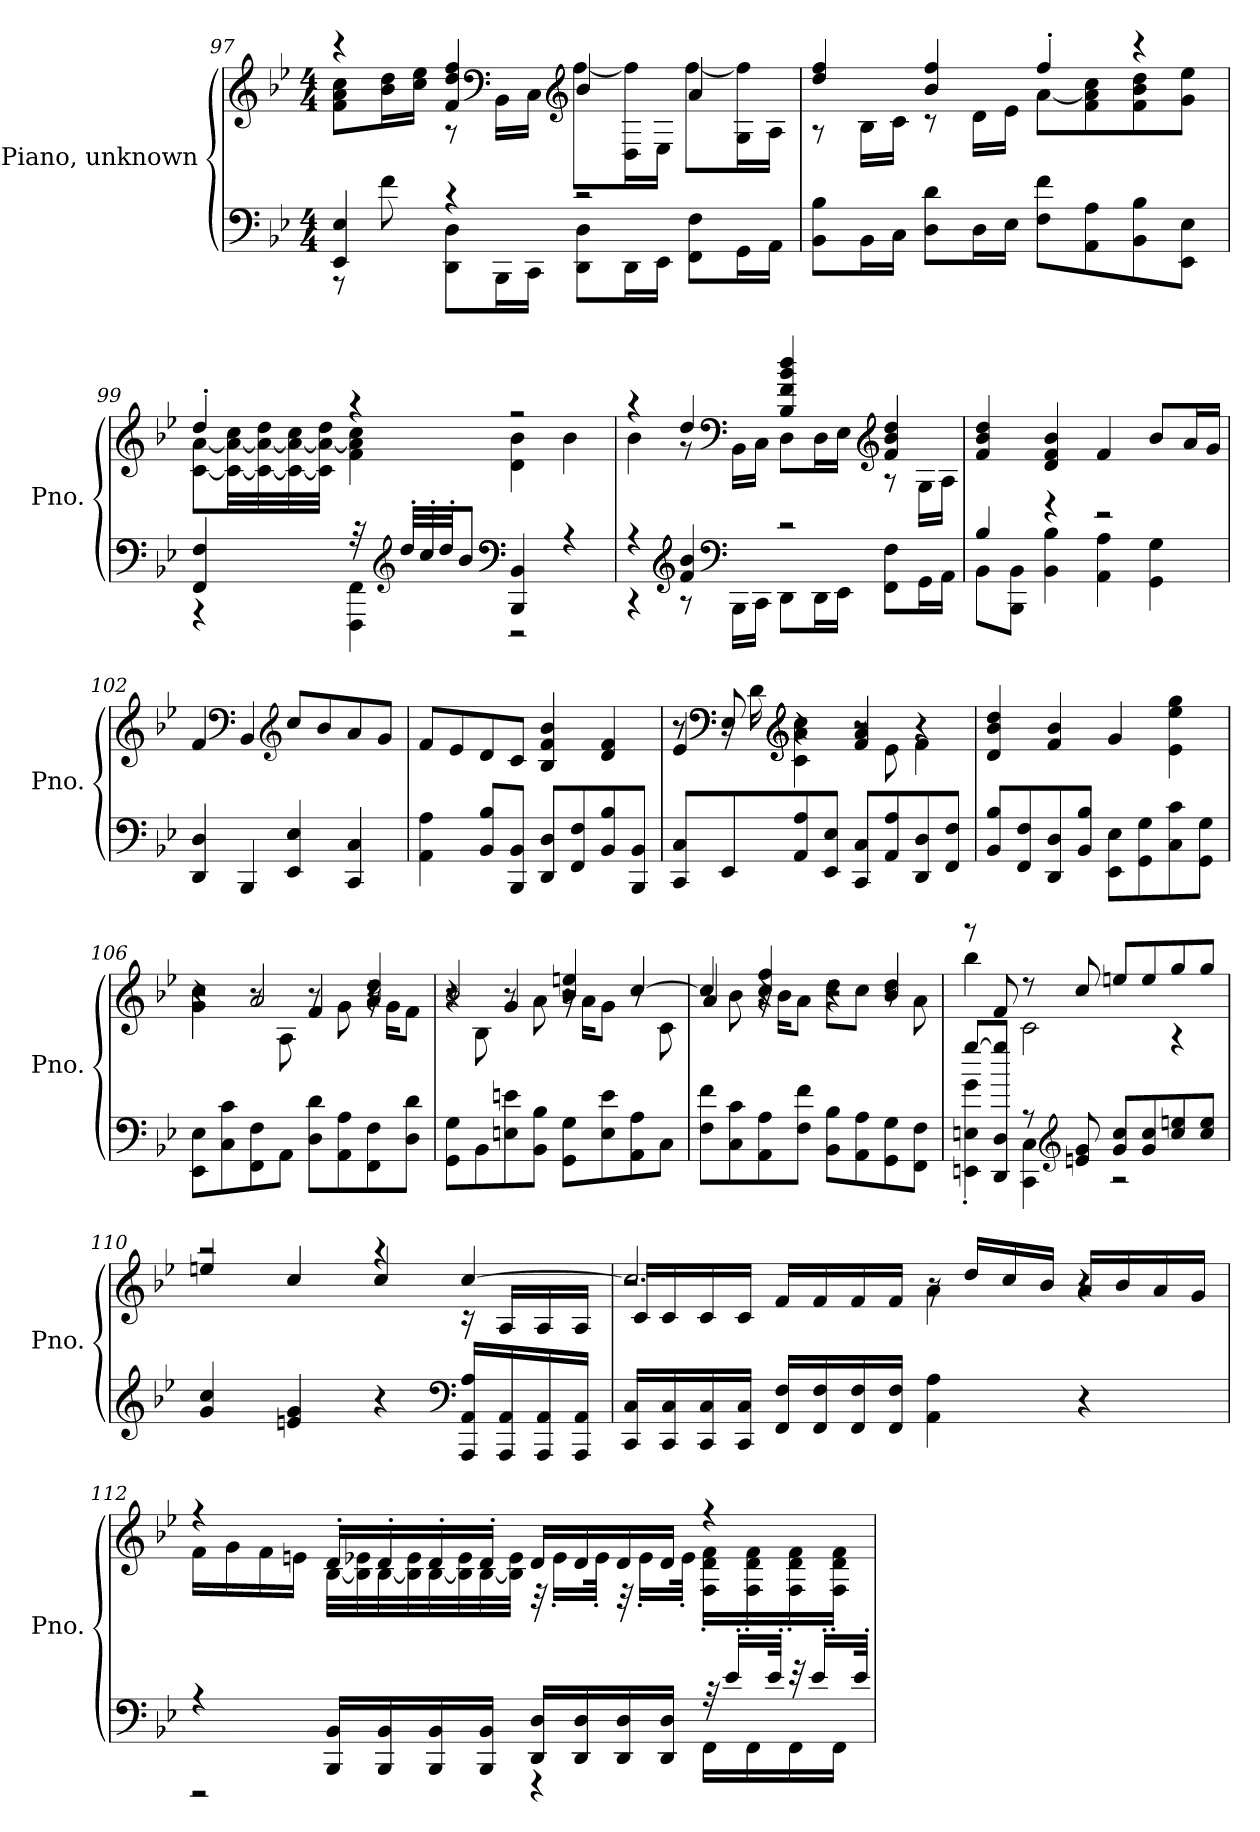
**kern	**kern
*part1	*part1
*staff2	*staff1
*I"Piano, unknown	*
*I'Pno.	*
!!LO:LB:g=z
*clefF4	*clefG2
*k[b-e-]	*k[b-e-]
*M4/4	*M4/4
=97	=97
*^	*^
4EE-/ 4E-/	8r	4r	8f\ 8a\ 8cc\L
.	8f\	.	16b-\ 16dd\L
.	.	.	16cc\ 16ee-\JJ
4r	8DD\ 8D\L	4f/ 4dd/ 4ff/	8r
*	*	*clefF4	*
.	16BBB-\L	.	16BB-\LL
.	16CC\JJ	.	16C\JJ
*	*	*clefG2	*
2r	8DD\ 8D\L	4b-/	[8ff\L
.	16DD\L	.	16D\ 16ff\]L
.	16EE-\JJ	.	16E-\JJ
.	8FF\ 8F\L	4a/	[8ff\L
.	16GG\L	.	16G\ 16ff\]L
.	16AA\JJ	.	16A\JJ
*v	*v	*	*
=98	=98	=98
8BB-\ 8B-\L	4dd/ 4ff/	8r
16BB-\L	.	16B-\LL
16C\JJ	.	16c\JJ
8D\ 8d\L	4b-/ 4ff/	8r
16D\L	.	16d\LL
16E-\JJ	.	16e-\JJ
8F\ 8f\L	4ff'/	[8a\L
8AA\ 8A\	.	8f\ 8a\] 8cc\
8BB-\ 8B-\	4r	8f\ 8b-\ 8dd\
8EE-\ 8E-\J	.	8g\ 8ee-\J
!!LO:LB:g=z	!!
=99	=99	=99
*^	*	*
4FF/ 4F/	4r	4dd'/	[8c\ [8a\L
.	.	.	32c\_ 32a\_ 32cc\LL
.	.	.	32c\_ 32a\_ 32dd\
.	.	.	32c\_ 32a\_ 32cc\
.	.	.	32c\] 32a\_ 32dd\JJJ
32r	4FFF\ 4FF\	4r	4f\ 4a\] 4cc\
*clefG2	*	*	*
32dd'/LLL	.	.	.
32cc'/	.	.	.
32dd'/JJ	.	.	.
8b-/J	.	.	.
*clefF4	*	*	*
4BBB-/ 4BB-/	2r	2r	4d\ 4b-\
4r	.	.	4b-\
=100	=100	=100	=100
4r	4r	4r	4b-\
*clefG2	*	*	*
4f/ 4b-/	8r	4dd/	8r
*clefF4	*	*clefF4	*
.	16BBB-\LL	.	16BB-\LL
.	16CC\JJ	.	16C\JJ
2r	8DD\L	4B-/ 4f/ 4b-/ 4dd/	8D\L
.	16DD\L	.	16D\L
.	16EE-\JJ	.	16E-\JJ
*	*	*clefG2	*
.	8FF\ 8F\L	4f/ 4b-/ 4dd/	8r
.	16GG\L	.	16G\LL
.	16AA\JJ	.	16A\JJ
*	*	*v	*v
=101	=101	=101
4B-/	8BB-\L	4f/ 4b-/ 4dd/
.	8BBB-\ 8BB-\J	.
4r	4BB-\ 4B-\	4d/ 4f/ 4b-/
2r	4AA\ 4A\	4f/
.	4GG\ 4G\	8b-/L
.	.	16a/L
.	.	16g/JJ
*v	*v	*
!!LO:LB:g=z
=102	=102
4DD/ 4D/	4f/
*	*clefF4
4BBB-/	4BB-/
*	*clefG2
4EE-/ 4E-/	8cc/L
.	8b-/
4CC/ 4C/	8a/
.	8g/J
=103	=103
4AA\ 4A\	8f/L
.	8e-/
8BB-/ 8B-/L	8d/
8BBB-/ 8BB-/J	8c/J
8DD/ 8D/L	4B-/ 4f/ 4b-/
8FF/ 8F/	.
8BB-/ 8B-/	4d/ 4f/
8BBB-/ 8BB-/J	.
=104	=104
*	*^
*	*	*^
8CC/ 8C/L	4e-/	8r	8r
*	*clefF4	*	*
8EE-/	.	16r	8E-/
.	.	16d\	.
*	*clefG2	*	*
8AA/ 8A/	4r	4c\ 4a\ 4cc\	4r
8EE-/ 8E-/J	.	.	.
8CC/ 8C/L	4f/ 4a/	8r	2r
8AA/ 8A/	.	8e-\	.
8DD/ 8D/	4r	4f\	.
8FF/ 8F/J	.	.	.
*	*v	*v	*v
=105	=105
8BB-/ 8B-/L	4d/ 4b-/ 4dd/
8FF/ 8F/	.
8DD/ 8D/	4f/ 4b-/
8BB-/ 8B-/J	.
8EE-\ 8E-\L	4g/
8GG\ 8G\	.
8C\ 8c\	4e-\ 4ee-\ 4gg\
8GG\ 8G\J	.
!!LO:PB:g=z
=106	=106
*	*^
*	*	*^
8EE-\ 8E-\L	4r	4g\ 4cc\	2r
8C\ 8c\	.	.	.
8FF\ 8F\	2a/	8r	.
8AA\J	.	8A\	.
8D\ 8d\L	.	8r	4f/
8AA\ 8A\	.	8g\	.
8FF\ 8F\	4a/ 4dd/	16r	4r
.	.	16g\KL	.
8D\ 8d\J	.	8f\J	.
=107	=107	=107	=107
8GG\ 8G\L	2b-/	8r	4r
8BB-\	.	8B-\	.
8En\ 8en\	.	8r	4g/
8BB-\ 8B-\J	.	8a\	.
8GG\ 8G\L	4b-/ 4een/	16r	2r
.	.	16a\KL	.
8E\ 8e\	.	8g\J	.
8AA\ 8A\	[4cc/	8r	.
8C\J	.	8c\	.
=108	=108	=108	=108
8F\ 8f\L	4cc/]	8r	4a/
8C\ 8c\	.	8b-\	.
8AA\ 8A\	4cc/ 4ff/	16r	4r
.	.	16b-\KL	.
8F\ 8f\J	.	8a\J	.
8BB-\ 8B-\L	4r	8dd\L	2r
8AA\ 8A\	.	8cc\J	.
8GG\ 8G\	4b-/ 4dd/	8r	.
8FF\ 8F\J	.	8a\	.
*	*	*v	*v
=109	=109	=109
*^	*	*
[8gg/L	4EEn\' 4En\' 4g\'	8r	4bb-\
8DD/ 8D/ 8gg/]J	.	8f/	.
8r	4CC\ 4C\	8r	2c\
*clefG2	*	*	*
8en/ 8g/	.	8cc/	.
8g/ 8cc/L	2r	8een/L	.
8g/ 8cc/	.	8ee/	.
8cc/ 8een/	.	8gg/	4r
8cc/ 8ee/J	.	8gg/J	.
*v	*v	*	*
!!LO:LB:g=z	!!
=110	=110	=110
4g/ 4cc/	2r	4een/
4en/ 4g/	.	4cc/
4r	4r	4cc/
*clefF4	*	*
16AAA/ 16AA/ 16A/LL	[4cc/	16r
16AAA/ 16AA/	.	16A/LL
16AAA/ 16AA/	.	16A/
16AAA/ 16AA/JJ	.	16A/JJ
=111	=111	=111
*	*	*^
16CC/ 16C/LL	2.cc/]	2r	16c/LL
16CC/ 16C/	.	.	16c/
16CC/ 16C/	.	.	16c/
16CC/ 16C/JJ	.	.	16c/JJ
16FF/ 16F/LL	.	.	16f/LL
16FF/ 16F/	.	.	16f/
16FF/ 16F/	.	.	16f/
16FF/ 16F/JJ	.	.	16f/JJ
4AA\ 4A\	.	4a\	16r
.	.	.	16dd/LL
.	.	.	16cc/
.	.	.	16b-/JJ
4r	4r	4r	16a/LL
.	.	.	16b-/
.	.	.	16a/
.	.	.	16g/JJ
*	*	*v	*v
!!LO:LB:g=z
=112	=112	=112
*^	*	*
4r	2r	4r	16f\LL
.	.	.	16g\
.	.	.	16f\
.	.	.	16en\JJ
16BBB-/ 16BB-/LL	.	16d'/LL	[32B-\LLL
.	.	.	32B-\] 32e-X\
16BBB-/ 16BB-/	.	16d'/	[32B-\
.	.	.	32B-\] 32e-\
16BBB-/ 16BB-/	.	16d'/	[32B-\
.	.	.	32B-\] 32e-\
16BBB-/ 16BB-/JJ	.	16d'/JJ	[32B-\
.	.	.	32B-\] 32e-\JJJ
16DD/ 16D/LL	4r	16d/LL	32r
.	.	.	16e-'\LL
16DD/ 16D/	.	16d/	.
.	.	.	32e-'\JJk
16DD/ 16D/	.	16d/	32r
.	.	.	16e-'\LL
16DD/ 16D/JJ	.	16d/JJ	.
.	.	.	32e-'\JJk
32r	16FF\LL	4r	16F\' 16d\' 16f\'LL
16e-'/LL	.	.	.
.	16FF\	.	16F\' 16d\' 16f\'
32e-'/JJk	.	.	.
32r	16FF\	.	16F\' 16d\' 16f\'
16e-'/LL	.	.	.
.	16FF\JJ	.	16F\' 16d\' 16f\'JJ
32e-'/JJk	.	.	.
*v	*v	*	*
*	*v	*v
=	=
*-	*-
